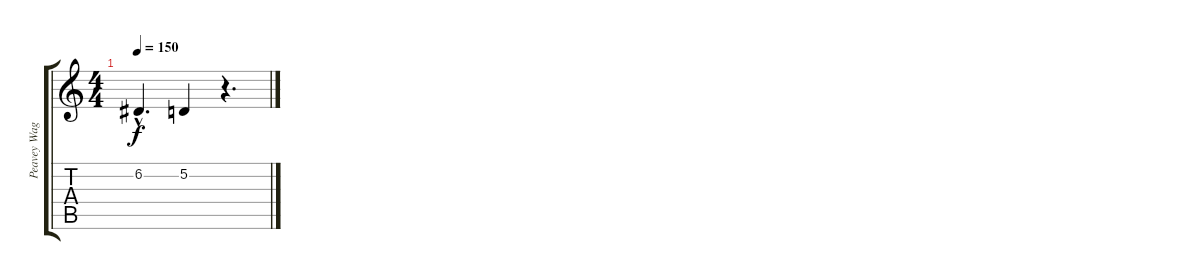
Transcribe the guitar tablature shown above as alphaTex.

\track ("Peavey Wagner Vocals" "Peavey Wag") {instrument cello}
\staff {score tabs}
\tuning (D4 A3 F3 C3 G2 D2) {hide}
\ts (4 4)
\tempo 150
\clef g2
\ks c
6.2{hac t}.4{d dy f} 5.2.4 r.4{d}
